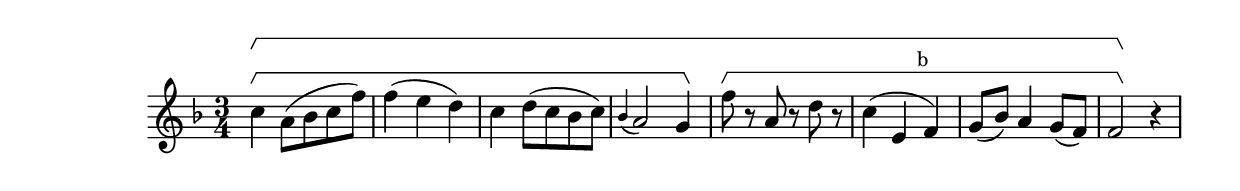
\version "2.19.55"

\header {
  texidoc = "Labels may be added to analysis brackets through the
@code{text} property of the @code{HorizontalBracketText} object.  Use of
the @code{\tweak} command is necessary for assigning text uniquely to
brackets beginning at the same moment.  Text assignments reflect the
usual nesting order of brackets.
"
}

\layout {
  \context {
    \Voice
    \consists "Horizontal_bracket_engraver"
    \override HorizontalBracket.direction = #UP
  }
}

\relative c'' {
  \time 3/4
  \key f \major
  c4
  -\tweak text "contrasting period" \startGroup
  -\tweak text "a" \startGroup
  a8( bes c f)
  f4( e d)
  c d8( c bes c)
  \appoggiatura bes4 a2 g4\stopGroup
  \once\override HorizontalBracketText.text = "b"
  f'8 \startGroup
  r a, r d r
  c4( e, f)
  g8( bes) a4 g8( f)
  f2 \stopGroup \stopGroup r4
}
